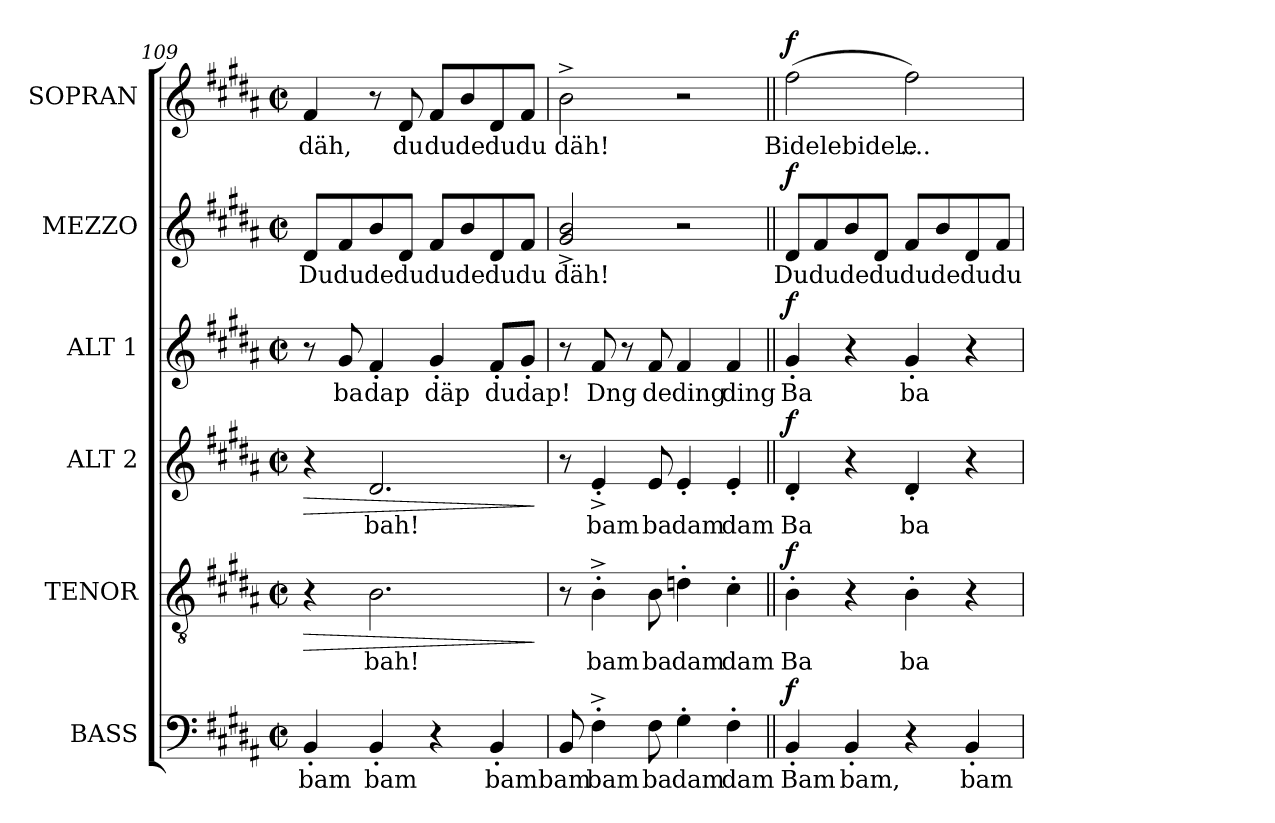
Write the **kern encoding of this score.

**kern	**text	**dynam	**kern	**text	**dynam	**kern	**text	**dynam	**kern	**text	**dynam	**kern	**text	**dynam	**kern	**text	**dynam
*part6	*part6	*part6	*part5	*part5	*part5	*part4	*part4	*part4	*part3	*part3	*part3	*part2	*part2	*part2	*part1	*part1	*part1
*staff6	*staff6	*staff6	*staff5	*staff5	*staff5	*staff4	*staff4	*staff4	*staff3	*staff3	*staff3	*staff2	*staff2	*staff2	*staff1	*staff1	*staff1
*I"BASS	*	*	*I"TENOR	*	*	*I"ALT 2	*	*	*I"ALT 1	*	*	*I"MEZZO	*	*	*I"SOPRAN	*	*
*I'B	*	*	*I'T	*	*	*I'A2	*	*	*I'A1	*	*	*	*	*	*I'S	*	*
*clefF4	*	*	*clefGv2	*	*	*clefG2	*	*	*clefG2	*	*	*clefG2	*	*	*clefG2	*	*
*	*	*	*ITrd7c12	*	*	*	*	*	*	*	*	*	*	*	*	*	*
*k[f#c#g#d#a#]	*	*	*k[f#c#g#d#a#]	*	*	*k[f#c#g#d#a#]	*	*	*k[f#c#g#d#a#]	*	*	*k[f#c#g#d#a#]	*	*	*k[f#c#g#d#a#]	*	*
*B:	*	*	*B:	*	*	*B:	*	*	*B:	*	*	*B:	*	*	*B:	*	*
*M2/2	*	*	*M2/2	*	*	*M2/2	*	*	*M2/2	*	*	*M2/2	*	*	*M2/2	*	*
*met(c|)	*	*	*met(c|)	*	*	*met(c|)	*	*	*met(c|)	*	*	*met(c|)	*	*	*met(c|)	*	*
=109	=109	=109	=109	=109	=109	=109	=109	=109	=109	=109	=109	=109	=109	=109	=109	=109	=109
!	!LO:LY:b:color=#000000	!	!	!	!LO:HP:b	!	!	!LO:HP:b	!	!	!	!	!	!	!	!	!
!	!	!	!	!	!	!	!	!	!	!	!	!	!LO:LY:b:color=#000000	!	!	!	!
!	!	!	!	!	!	!	!	!	!	!	!	!	!	!	!	!LO:LY:b:color=#000000	!
4BB'i/	bam	.	4r	.	>	4r	.	>	8r	.	.	8d#i/L	Du	.	4f#i/	däh,	.
!	!	!	!	!	!	!	!	!	!	!LO:LY:b:color=#000000	!	!	!	!	!	!	!
!	!	!	!	!	!	!	!	!	!	!	!	!	!LO:LY:b:color=#000000	!	!	!	!
.	.	.	.	.	.	.	.	.	8g#i/	-ba	.	8f#i/	du	.	.	.	.
!	!LO:LY:b:color=#000000	!	!	!	!	!	!	!	!	!	!	!	!	!	!	!	!
!	!	!	!	!LO:LY:b:color=#000000	!	!	!	!	!	!	!	!	!	!	!	!	!
!	!	!	!	!	!	!	!LO:LY:b:color=#000000	!	!	!	!	!	!	!	!	!	!
!	!	!	!	!	!	!	!	!	!	!LO:LY:b:color=#000000	!	!	!	!	!	!	!
!	!	!	!	!	!	!	!	!	!	!	!	!	!LO:LY:b:color=#000000	!	!	!	!
4BB'i/	bam	.	2.BBi\	bah!	.	2.d#i/	bah!	.	4f#'i/	dap	.	8bi/	de	.	8r	.	.
!	!	!	!	!	!	!	!	!	!	!	!	!	!LO:LY:b:color=#000000	!	!	!	!
!	!	!	!	!	!	!	!	!	!	!	!	!	!	!	!	!LO:LY:b:color=#000000	!
.	.	.	.	.	.	.	.	.	.	.	.	8d#i/J	du	.	8d#i/	du	.
!	!	!	!	!	!	!	!	!	!	!LO:LY:b:color=#000000	!	!	!	!	!	!	!
!	!	!	!	!	!	!	!	!	!	!	!	!	!LO:LY:b:color=#000000	!	!	!	!
!	!	!	!	!	!	!	!	!	!	!	!	!	!	!	!	!LO:LY:b:color=#000000	!
4r	.	.	.	.	.	.	.	.	4g#'i/	däp	.	8f#i/L	du	.	8f#i/L	du	.
!	!	!	!	!	!	!	!	!	!	!	!	!	!LO:LY:b:color=#000000	!	!	!	!
!	!	!	!	!	!	!	!	!	!	!	!	!	!	!	!	!LO:LY:b:color=#000000	!
.	.	.	.	.	.	.	.	.	.	.	.	8bi/	de	.	8bi/	de	.
!	!LO:LY:b:color=#000000	!	!	!	!	!	!	!	!	!	!	!	!	!	!	!	!
!	!	!	!	!	!	!	!	!	!	!LO:LY:b:color=#000000	!	!	!	!	!	!	!
!	!	!	!	!	!	!	!	!	!	!	!	!	!LO:LY:b:color=#000000	!	!	!	!
!	!	!	!	!	!	!	!	!	!	!	!	!	!	!	!	!LO:LY:b:color=#000000	!
4BB'i/	bam	.	.	.	.	.	.	.	8f#'i/L	du	.	8d#i/	du	.	8d#i/	du	.
!	!	!	!	!	!	!	!	!	!	!LO:LY:b:color=#000000	!	!	!	!	!	!	!
!	!	!	!	!	!	!	!	!	!	!	!	!	!LO:LY:b:color=#000000	!	!	!	!
!	!	!	!	!	!	!	!	!	!	!	!	!	!	!	!	!LO:LY:b:color=#000000	!
.	.	.	.	.	.	.	.	.	8g#'i/J	dap!	.	8f#i/J	du	.	8f#i/J	du	.
.	.	.	.	.	]	.	.	]	.	.	.	.	.	.	.	.	.
=110	=110	=110	=110	=110	=110	=110	=110	=110	=110	=110	=110	=110	=110	=110	=110	=110	=110
!	!LO:LY:b:color=#000000	!	!	!	!	!	!	!	!	!	!	!	!	!	!	!	!
!	!	!	!	!	!	!	!	!	!	!	!	!	!LO:LY:b:color=#000000	!	!	!	!
!	!	!	!	!	!	!	!	!	!	!	!	!	!	!	!	!LO:LY:b:color=#000000	!
8BBi/	bam	.	8r	.	.	8r	.	.	8r	.	.	2g#i/^ 2bi^	däh!	.	2b^i\	däh!	.
!	!LO:LY:b:color=#000000	!	!	!	!	!	!	!	!	!	!	!	!	!	!	!	!
!	!	!	!	!LO:LY:b:color=#000000	!	!	!	!	!	!	!	!	!	!	!	!	!
!	!	!	!	!	!	!	!LO:LY:b:color=#000000	!	!	!	!	!	!	!	!	!	!
!	!	!	!	!	!	!	!	!	!	!LO:LY:b:color=#000000	!	!	!	!	!	!	!
4F#'^i\	bam	.	4BB'^i\	bam	.	4e'^i/	bam	.	8f#i/	Dng	.	.	.	.	.	.	.
.	.	.	.	.	.	.	.	.	8r	.	.	.	.	.	.	.	.
!	!LO:LY:b:color=#000000	!	!	!	!	!	!	!	!	!	!	!	!	!	!	!	!
!	!	!	!	!LO:LY:b:color=#000000	!	!	!	!	!	!	!	!	!	!	!	!	!
!	!	!	!	!	!	!	!LO:LY:b:color=#000000	!	!	!	!	!	!	!	!	!	!
!	!	!	!	!	!	!	!	!	!	!LO:LY:b:color=#000000	!	!	!	!	!	!	!
8F#i\	ba	.	8BBi\	ba	.	8ei/	ba	.	8f#i/	de	.	.	.	.	.	.	.
!	!LO:LY:b:color=#000000	!	!	!	!	!	!	!	!	!	!	!	!	!	!	!	!
!	!	!	!	!LO:LY:b:color=#000000	!	!	!	!	!	!	!	!	!	!	!	!	!
!	!	!	!	!	!	!	!LO:LY:b:color=#000000	!	!	!	!	!	!	!	!	!	!
!	!	!	!	!	!	!	!	!	!	!LO:LY:b:color=#000000	!	!	!	!	!	!	!
4G#'i\	dam	.	4Dn'i\	dam	.	4e'i/	dam	.	4f#i/	ding	.	2r	.	.	2r	.	.
!	!LO:LY:b:color=#000000	!	!	!	!	!	!	!	!	!	!	!	!	!	!	!	!
!	!	!	!	!LO:LY:b:color=#000000	!	!	!	!	!	!	!	!	!	!	!	!	!
!	!	!	!	!	!	!	!LO:LY:b:color=#000000	!	!	!	!	!	!	!	!	!	!
!	!	!	!	!	!	!	!	!	!	!LO:LY:b:color=#000000	!	!	!	!	!	!	!
4F#'i\	dam	.	4C#'i\	dam	.	4e'i/	dam	.	4f#i/	ding	.	.	.	.	.	.	.
!!LO:LB:g=z
=111||	=111||	=111||	=111||	=111||	=111||	=111||	=111||	=111||	=111||	=111||	=111||	=111||	=111||	=111||	=111||	=111||	=111||
!	!LO:LY:b:color=#000000	!	!	!	!	!	!	!	!	!	!	!	!	!	!	!	!
!	!	!	!	!LO:LY:b:color=#000000	!	!	!	!	!	!	!	!	!	!	!	!	!
!	!	!	!	!	!	!	!LO:LY:b:color=#000000	!	!	!	!	!	!	!	!	!	!
!	!	!	!	!	!	!	!	!	!	!LO:LY:b:color=#000000	!	!	!	!	!	!	!
!	!	!	!	!	!	!	!	!	!	!	!	!	!LO:LY:b:color=#000000	!	!	!	!
!	!	!	!	!	!	!	!	!	!	!	!	!	!	!	!	!LO:LY:b:color=#000000	!
4BB'i/	Bam	f	4BB'i\	Ba	f	4d#'i/	Ba	f	4g#'i/	Ba	f	8d#i/L	Du	f	(2ff#i\	Bidelebidele	f
!	!	!	!	!	!	!	!	!	!	!	!	!	!LO:LY:b:color=#000000	!	!	!	!
.	.	.	.	.	.	.	.	.	.	.	.	8f#i/	du	.	.	.	.
!	!LO:LY:b:color=#000000	!	!	!	!	!	!	!	!	!	!	!	!	!	!	!	!
!	!	!	!	!	!	!	!	!	!	!	!	!	!LO:LY:b:color=#000000	!	!	!	!
4BB'i/	bam,	.	4r	.	.	4r	.	.	4r	.	.	8bi/	de	.	.	.	.
!	!	!	!	!	!	!	!	!	!	!	!	!	!LO:LY:b:color=#000000	!	!	!	!
.	.	.	.	.	.	.	.	.	.	.	.	8d#i/J	du	.	.	.	.
!	!	!	!	!LO:LY:b:color=#000000	!	!	!	!	!	!	!	!	!	!	!	!	!
!	!	!	!	!	!	!	!LO:LY:b:color=#000000	!	!	!	!	!	!	!	!	!	!
!	!	!	!	!	!	!	!	!	!	!LO:LY:b:color=#000000	!	!	!	!	!	!	!
!	!	!	!	!	!	!	!	!	!	!	!	!	!LO:LY:b:color=#000000	!	!	!	!
!	!	!	!	!	!	!	!	!	!	!	!	!	!	!	!	!LO:LY:b:color=#000000	!
4r	.	.	4BB'i\	ba	.	4d#'i/	ba	.	4g#'i/	ba	.	8f#i/L	du	.	2ff#i\)	....	.
!	!	!	!	!	!	!	!	!	!	!	!	!	!LO:LY:b:color=#000000	!	!	!	!
.	.	.	.	.	.	.	.	.	.	.	.	8bi/	de	.	.	.	.
!	!LO:LY:b:color=#000000	!	!	!	!	!	!	!	!	!	!	!	!	!	!	!	!
!	!	!	!	!	!	!	!	!	!	!	!	!	!LO:LY:b:color=#000000	!	!	!	!
4BB'i/	bam	.	4r	.	.	4r	.	.	4r	.	.	8d#i/	du	.	.	.	.
!	!	!	!	!	!	!	!	!	!	!	!	!	!LO:LY:b:color=#000000	!	!	!	!
.	.	.	.	.	.	.	.	.	.	.	.	8f#i/J	du	.	.	.	.
=	=	=	=	=	=	=	=	=	=	=	=	=	=	=	=	=	=
*-	*-	*-	*-	*-	*-	*-	*-	*-	*-	*-	*-	*-	*-	*-	*-	*-	*-
